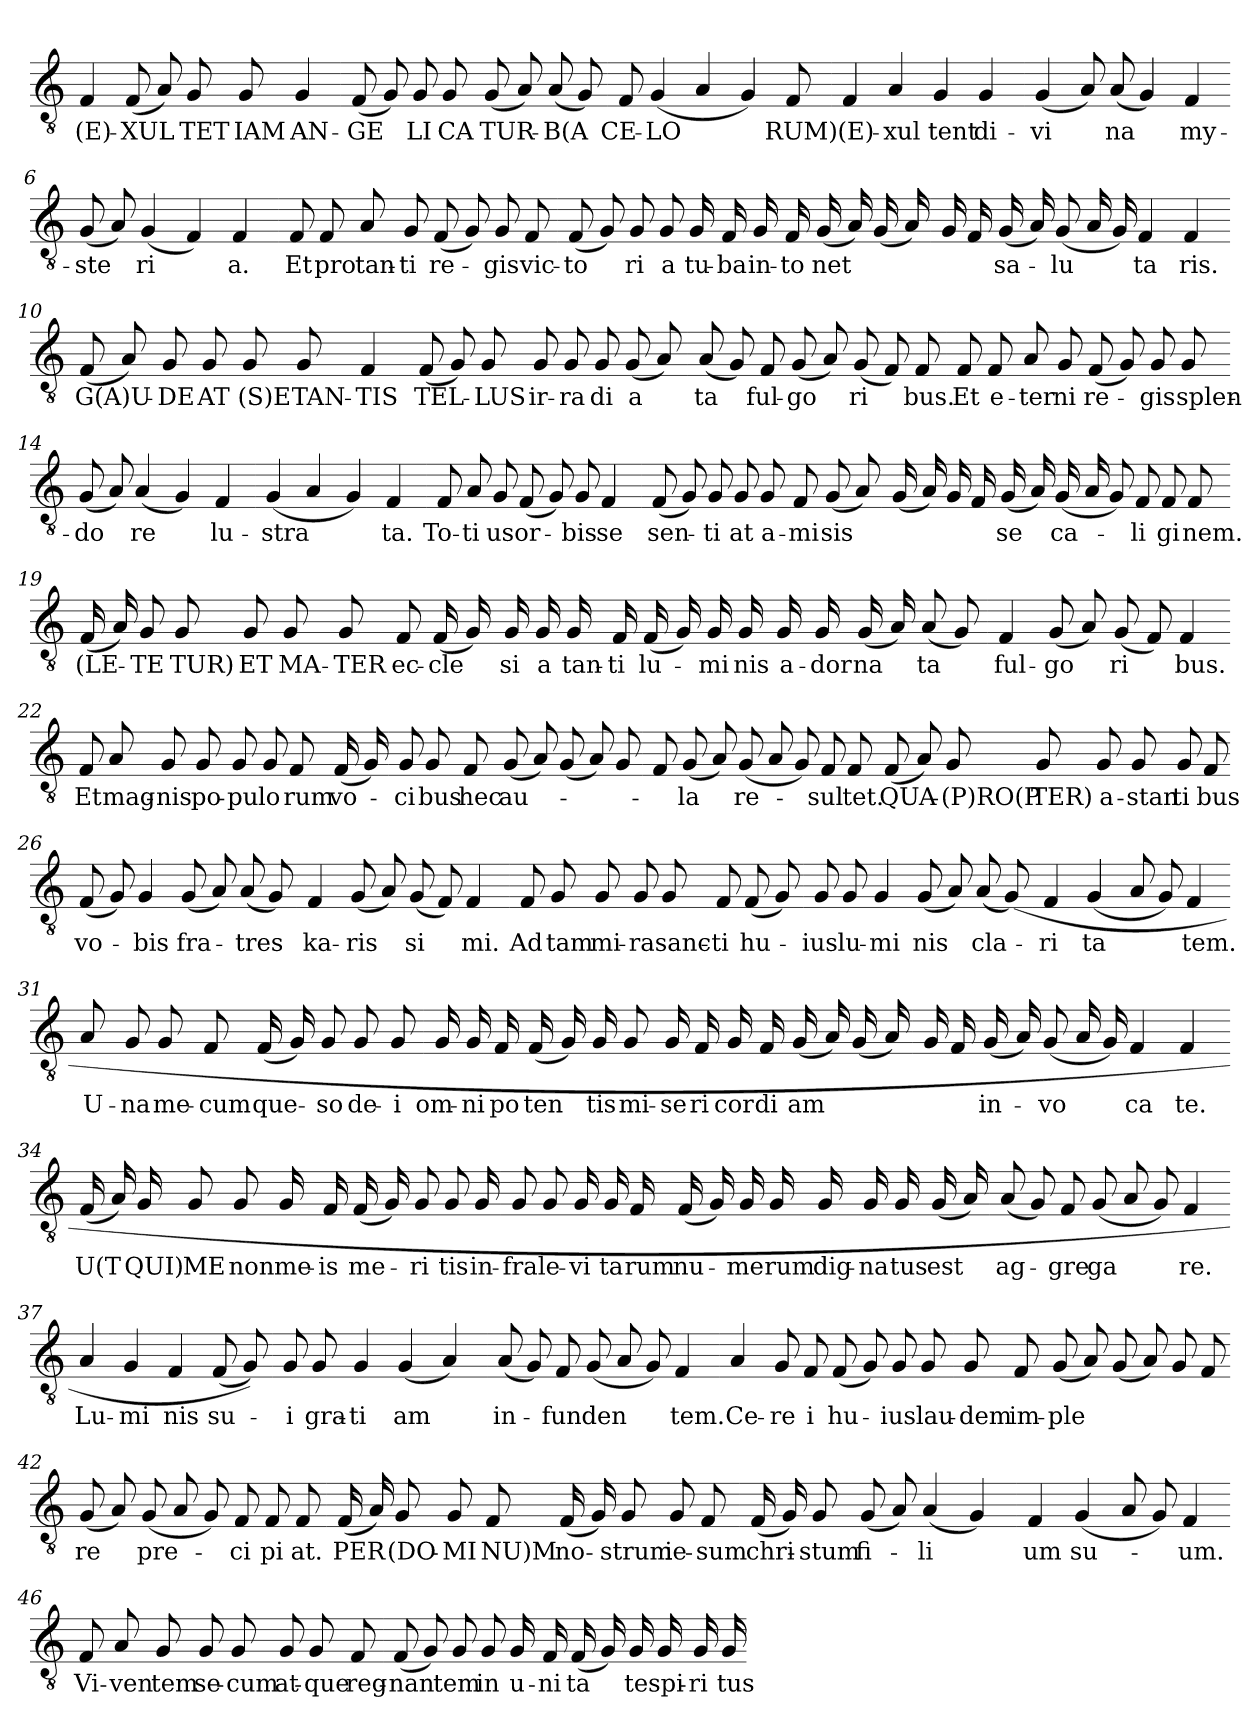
**kern	**text
*part1	*part1
*staff1	*staff1
*clefGv2	*
*k[]	*
=1	=1
4F	(E)-
(8F	XUL
8A)	.
8G	-TET
8G	IAM
4G	AN-
=2-	=2-
(8F	GE
8G)	.
8G	LI
8G	-CA
(8G	TUR-
8A)	.
(8A	-B(A
8G)	.
=3-	=3-
8F	CE-
(4G	LO
4A	.
4G)	.
8F	-RUM)
=4-	=4-
4F	(E)-
4A	xul
4G	-tent
4G	di-
=5-	=5-
(4G	vi
8A)	.
(8A	-na
4G)	.
4F	my-
=6-	=6-
(8G	ste
8A)	.
(4G	ri
4F)	.
4F	-a.
=7-	=7-
8F	Et
8F	pro
8A	tan-
8G	-ti
(8F	re-
8G)	.
8G	-gis
8F	vic-
=8-	=8-
(8F	to
8G)	.
8G	ri
8G	-a
16G	tu-
16F	-ba
16G	in-
16F	to
(16G	-net
16A)	.
(16G	.
16A)	.
=9-	=9-
16G	.
16F	.
(16G	sa-
16A)	.
(8G	lu
16A	.
16G)	.
4F	ta
4F	-ris.
=10-	=10-
(8F	G(A)U-
8A)	.
8G	DE
8G	-AT
8G	(S)E
8G	TAN-
4F	-TIS
=11-	=11-
(8F	TEL-
8G)	.
8G	-LUS
8G	ir-
8G	ra
8G	di
(8G	a
8A)	.
=12-	=12-
(8A	-ta
8G)	.
8F	ful-
(8G	go
8A)	.
(8G	ri
8F)	.
8F	-bus.
=13-	=13-
8F	Et
8F	e-
8A	ter
8G	-ni
(8F	re-
8G)	.
8G	-gis
8G	splen-
=14-	=14-
(8G	do
8A)	.
(4A	-re
4G)	.
4F	lu-
=15-	=15-
(4G	stra
4A	.
4G)	.
4F	-ta.
=16-	=16-
8F	To-
8A	ti
8G	-us
(8F	or-
8G)	.
8G	-bis
4F	se
=17-	=17-
(8F	sen-
8G)	.
8G	ti
8G	-at
8G	a-
8F	mi
(8G	sis
8A)	.
=18-	=18-
(16G	.
16A)	.
16G	.
16F	.
(16G	-se
16A)	.
(16G	ca-
16A	.
8G)	.
8F	li
8F	gi
8F	-nem.
=19-	=19-
(16F	(LE-
16A)	.
8G	TE
8G	-TUR)
8G	ET
8G	MA-
8G	-TER
8F	ec-
(16F	cle
16G)	.
=20-	=20-
16G	si
16G	-a
16G	tan-
16F	-ti
(16F	lu-
16G)	.
16G	mi
16G	-nis
16G	a-
16G	dor
(16G	na
16A)	.
(8A	-ta
8G)	.
=21-	=21-
4F	ful-
(8G	go
8A)	.
(8G	ri
8F)	.
4F	-bus.
=22-	=22-
8F	Et
8A	mag-
8G	-nis
8G	po-
8G	pu
8G	lo
8F	-rum
(16F	vo-
16G)	.
=23-	=23-
8G	ci
8G	-bus
8F	hec
(8G	au-
8A)	.
(8G	.
8A)	.
8G	.
=24-	=24-
8F	.
(8G	-la
8A)	.
(8G	re-
8A	.
8G)	.
8F	sul
8F	-tet.
=25-	=25-
(8F	QUA-
8A)	.
8G	(P)RO(P
8G	-TER)
8G	a-
8G	stan
8G	ti
8F	-bus
=26-	=26-
(8F	vo-
8G)	.
4G	-bis
(8G	fra-
8A)	.
(8A	-tres
8G)	.
=27-	=27-
4F	ka-
(8G	ris
8A)	.
(8G	si
8F)	.
4F	-mi.
=28-	=28-
8F	Ad
8G	tam
8G	mi-
8G	-ra
8G	sanc-
8F	-ti
(8F	hu-
8G)	.
=29-	=29-
8G	-ius
8G	lu-
4G	mi
(8G	-nis
8A)	.
(8A	cla-
(8G)	.
=30-	=30-
4F	ri
(4G	ta
8A	.
8G)	.
4F	-tem.
=31-	=31-
8A	U-
8G	-na
8G	me-
8F	-cum
(16F	que-
16G)	.
8G	-so
8G	de-
8G	-i
=32-	=32-
16G	om-
16G	ni
16F	po
(16F	ten
16G)	.
16G	-tis
8G	mi-
16G	se
16F	ri
16G	cor
16F	di
(16G	-am
16A)	.
(16G	.
16A)	.
=33-	=33-
16G	.
16F	.
(16G	in-
16A)	.
(8G	vo
16A	.
16G)	.
4F	ca
4F	-te.
=34-	=34-
(16F	U(T
16A)	.
16G	QUI)
8G	ME
8G	non
16G	me-
16F	-is
(16F	me-
16G)	.
8G	ri
8G	-tis
16G	in-
=35-	=35-
8G	-fra
8G	le-
16G	vi
16G	ta
16F	-rum
(16F	nu-
16G)	.
16G	me
16G	-rum
16G	dig-
16G	na
16G	-tus
(16G	est
16A)	.
=36-	=36-
(8A	ag-
8G)	.
8F	gre
(8G	ga
8A	.
8G)	.
4F	-re.
=37-	=37-
4A	Lu-
4G	mi
4F	-nis
(8F	su-
8G))	.
=38-	=38-
8G	-i
8G	gra-
4G	ti
(4G	-am
4A)	.
=39-	=39-
(8A	in-
8G)	.
8F	fun
(8G	den
8A	.
8G)	.
4F	-tem.
=40-	=40-
4A	Ce-
8G	re
8F	-i
(8F	hu-
8G)	.
8G	-ius
8G	lau-
=41-	=41-
8G	-dem
8F	im-
(8G	ple
8A)	.
(8G	.
8A)	.
8G	.
8F	.
=42-	=42-
(8G	-re
8A)	.
(8G	pre-
8A	.
8G)	.
8F	ci
8F	pi
8F	-at.
=43-	=43-
(16F	PER
16A)	.
8G	(DO-
8G	MI
8F	-NU)M
(16F	no-
16G)	.
8G	-strum
8G	ie-
8F	-sum
=44-	=44-
(16F	chri-
16G)	.
8G	-stum
(8G	fi-
8A)	.
(4A	li
4G)	.
=45-	=45-
4F	-um
(4G	su-
8A	.
8G)	.
4F	-um.
=46-	=46-
8F	Vi-
8A	ven
8G	-tem
8G	se-
8G	-cum
8G	at-
8G	-que
8F	reg-
=47-	=47-
(8F	nan
8G)	.
8G	-tem
8G	in
16G	u-
16F	ni
(16F	ta
16G)	.
16G	-te
16G	spi-
16G	ri
16G	-tus
=-	=-
*-	*-
